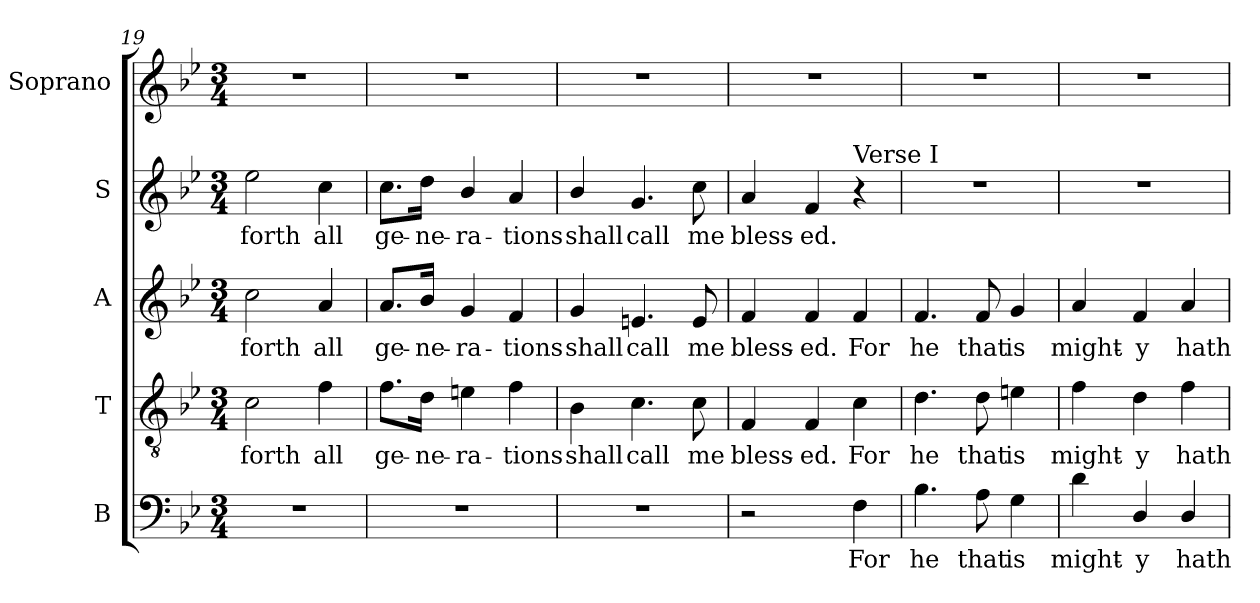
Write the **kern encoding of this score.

**kern	**text	**kern	**text	**kern	**text	**kern	**text	**kern
*part5	*part5	*part4	*part4	*part3	*part3	*part2	*part2	*part1
*staff5	*staff5	*staff4	*staff4	*staff3	*staff3	*staff2	*staff2	*staff1
*I"B	*	*I"T	*	*I"A	*	*I"S	*	*I"Soprano
*I'B.	*	*I'T.	*	*I'A.	*	*I'S.	*	*I'S.
*clefF4	*	*clefGv2	*	*clefG2	*	*clefG2	*	*clefG2
*	*	*ITrd7c12	*	*	*	*	*	*
*k[b-e-]	*	*k[b-e-]	*	*k[b-e-]	*	*k[b-e-]	*	*k[b-e-]
*B-:	*	*B-:	*	*B-:	*	*B-:	*	*B-:
*M3/4	*	*M3/4	*	*M3/4	*	*M3/4	*	*M3/4
=19	=19	=19	=19	=19	=19	=19	=19	=19
!LO:N:vis=1	!	!	!	!	!	!	!	!
!	!	!	!LO:LY:b:color=#000000	!	!	!	!	!
!	!	!	!	!	!LO:LY:b:color=#000000	!	!	!
!	!	!	!	!	!	!	!LO:LY:b:color=#000000	!LO:N:vis=1
2.r	.	2Ci\	-forth	2cci\	-forth	2ee-i\	-forth	2.r
!	!	!	!LO:LY:b:color=#000000	!	!	!	!	!
!	!	!	!	!	!LO:LY:b:color=#000000	!	!	!
!	!	!	!	!	!	!	!LO:LY:b:color=#000000	!
.	.	4Fi\	all	4ai/	all	4cci\	all	.
=20	=20	=20	=20	=20	=20	=20	=20	=20
!LO:N:vis=1	!	!	!	!	!	!	!	!
!	!	!	!LO:LY:b:color=#000000	!	!	!	!	!
!	!	!	!	!	!LO:LY:b:color=#000000	!	!	!
!	!	!	!	!	!	!	!LO:LY:b:color=#000000	!LO:N:vis=1
2.r	.	8.Fi\L	ge-	8.ai/L	ge-	8.cci\L	ge-	2.r
!	!	!	!LO:LY:b:color=#000000	!	!	!	!	!
!	!	!	!	!	!LO:LY:b:color=#000000	!	!	!
!	!	!	!	!	!	!	!LO:LY:b:color=#000000	!
.	.	16Di\Jk	-ne-	16b-i/Jk	-ne-	16ddi\Jk	-ne-	.
!	!	!	!LO:LY:b:color=#000000	!	!	!	!	!
!	!	!	!	!	!LO:LY:b:color=#000000	!	!	!
!	!	!	!	!	!	!	!LO:LY:b:color=#000000	!
.	.	4Eni\	-ra-	4gi/	-ra-	4b-i/	-ra-	.
!	!	!	!LO:LY:b:color=#000000	!	!	!	!	!
!	!	!	!	!	!LO:LY:b:color=#000000	!	!	!
!	!	!	!	!	!	!	!LO:LY:b:color=#000000	!
.	.	4Fi\	-tions	4fi/	-tions	4ai/	-tions	.
!!LO:LB:g=z
=21	=21	=21	=21	=21	=21	=21	=21	=21
!LO:N:vis=1	!	!	!	!	!	!	!	!
!	!	!	!LO:LY:b:color=#000000	!	!	!	!	!
!	!	!	!	!	!LO:LY:b:color=#000000	!	!	!
!	!	!	!	!	!	!	!LO:LY:b:color=#000000	!LO:N:vis=1
2.r	.	4BB-i\	shall	4gi/	shall	4b-i/	shall	2.r
!	!	!	!LO:LY:b:color=#000000	!	!	!	!	!
!	!	!	!	!	!LO:LY:b:color=#000000	!	!	!
!	!	!	!	!	!	!	!LO:LY:b:color=#000000	!
.	.	4.Ci\	call	4.eni/	call	4.gi/	call	.
!	!	!	!LO:LY:b:color=#000000	!	!	!	!	!
!	!	!	!	!	!LO:LY:b:color=#000000	!	!	!
!	!	!	!	!	!	!	!LO:LY:b:color=#000000	!
.	.	8Ci\	me	8ei/	me	8cci\	me	.
=22	=22	=22	=22	=22	=22	=22	=22	=22
!	!	!	!LO:LY:b:color=#000000	!	!	!	!	!
!	!	!	!	!	!LO:LY:b:color=#000000	!	!	!
!	!	!	!	!	!	!	!LO:LY:b:color=#000000	!LO:N:vis=1
2r	.	4FFi/	bless-	4fi/	bless-	4ai/	bless-	2.r
!	!	!	!LO:LY:b:color=#000000	!	!	!	!	!
!	!	!	!	!	!LO:LY:b:color=#000000	!	!	!
!	!	!	!	!	!	!	!LO:LY:b:color=#000000	!
.	.	4FFi/	-ed.	4fi/	-ed.	4fi/	-ed.	.
!	!LO:LY:b:color=#000000	!	!	!	!	!	!	!
!	!	!	!LO:LY:b:color=#000000	!	!	!	!	!
!	!	!	!	!	!	!LO:TX:a:t=Verse I	!	!
!	!	!	!	!	!LO:LY:b:color=#000000	!	!	!
4Fi\	For	4Ci\	For	4fi/	For	4r	.	.
=23	=23	=23	=23	=23	=23	=23	=23	=23
!	!LO:LY:b:color=#000000	!	!	!	!	!	!	!
!	!	!	!LO:LY:b:color=#000000	!	!	!	!	!
!	!	!	!	!	!LO:LY:b:color=#000000	!LO:N:vis=1	!	!LO:N:vis=1
4.B-i\	he	4.Di\	he	4.fi/	he	2.r	.	2.r
!	!LO:LY:b:color=#000000	!	!	!	!	!	!	!
!	!	!	!LO:LY:b:color=#000000	!	!	!	!	!
!	!	!	!	!	!LO:LY:b:color=#000000	!	!	!
8Ai\	that	8Di\	that	8fi/	that	.	.	.
!	!LO:LY:b:color=#000000	!	!	!	!	!	!	!
!	!	!	!LO:LY:b:color=#000000	!	!	!	!	!
!	!	!	!	!	!LO:LY:b:color=#000000	!	!	!
4Gi\	is	4Eni\	is	4gi/	is	.	.	.
=24	=24	=24	=24	=24	=24	=24	=24	=24
!	!LO:LY:b:color=#000000	!	!	!	!	!	!	!
!	!	!	!LO:LY:b:color=#000000	!	!	!	!	!
!	!	!	!	!	!LO:LY:b:color=#000000	!LO:N:vis=1	!	!LO:N:vis=1
4di\	might-	4Fi\	might-	4ai/	might-	2.r	.	2.r
!	!LO:LY:b:color=#000000	!	!	!	!	!	!	!
!	!	!	!LO:LY:b:color=#000000	!	!	!	!	!
!	!	!	!	!	!LO:LY:b:color=#000000	!	!	!
4Di/	-y	4Di\	-y	4fi/	-y	.	.	.
!	!LO:LY:b:color=#000000	!	!	!	!	!	!	!
!	!	!	!LO:LY:b:color=#000000	!	!	!	!	!
!	!	!	!	!	!LO:LY:b:color=#000000	!	!	!
4Di/	hath	4Fi\	hath	4ai/	hath	.	.	.
=	=	=	=	=	=	=	=	=
*-	*-	*-	*-	*-	*-	*-	*-	*-
